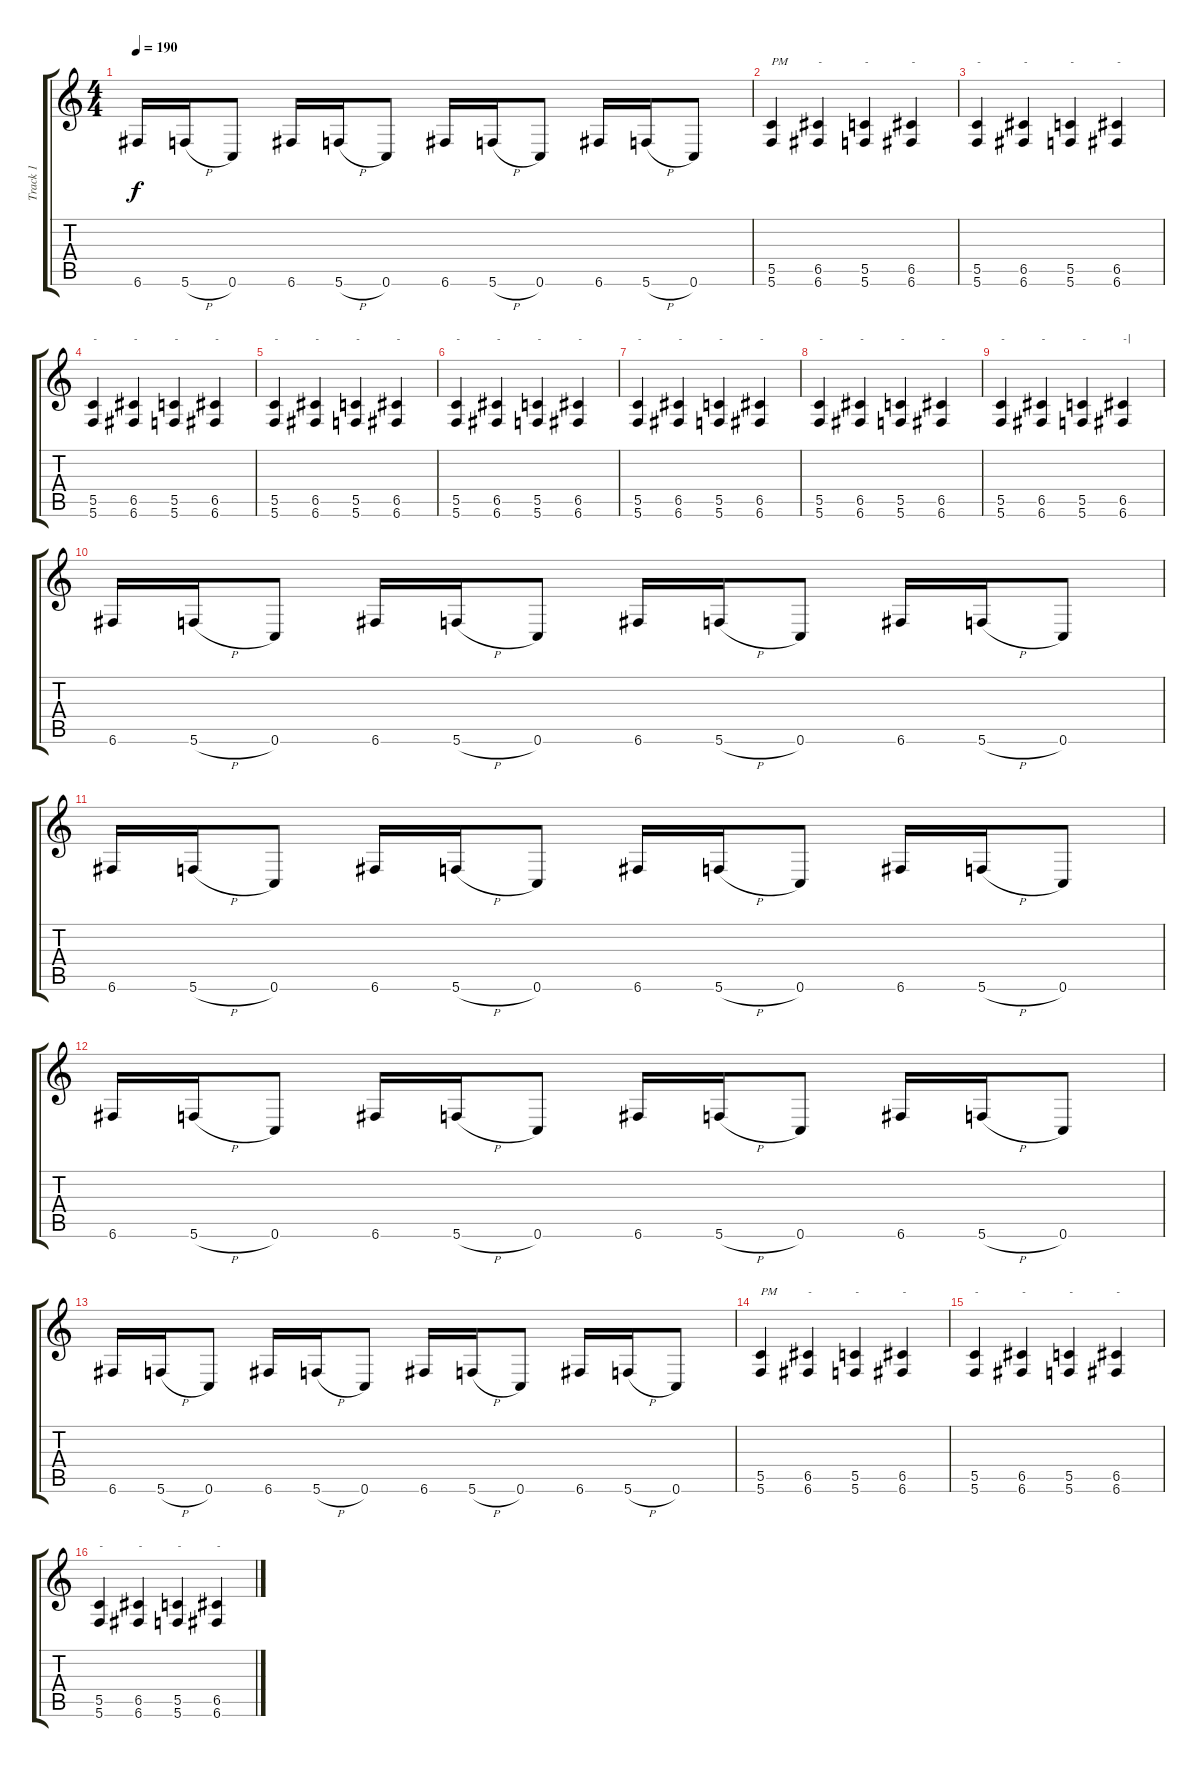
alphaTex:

\track ("Track 1" "Track 1") {instrument distortionguitar}
\staff {score tabs}
\tuning (D4 A3 F3 C3 G2 C2) {hide}
\ts (4 4)
\tempo 190
\clef g2
\ks c
6.6.16{dy f} 5.6{h}.16 0.6.8 6.6.16 5.6{h}.16 0.6.8 6.6.16 5.6{h}.16 0.6.8 6.6.16 5.6{h}.16 0.6.8 |
(5.5 5.6).4{txt "PM"} (6.5 6.6).4{txt "-"} (5.5 5.6).4{txt "-"} (6.5 6.6).4{txt "-"} |
(5.5 5.6).4{txt "-"} (6.5 6.6).4{txt "-"} (5.5 5.6).4{txt "-"} (6.5 6.6).4{txt "-"} |
(5.5 5.6).4{txt "-"} (6.5 6.6).4{txt "-"} (5.5 5.6).4{txt "-"} (6.5 6.6).4{txt "-"} |
(5.5 5.6).4{txt "-"} (6.5 6.6).4{txt "-"} (5.5 5.6).4{txt "-"} (6.5 6.6).4{txt "-"} |
(5.5 5.6).4{txt "-"} (6.5 6.6).4{txt "-"} (5.5 5.6).4{txt "-"} (6.5 6.6).4{txt "-"} |
(5.5 5.6).4{txt "-"} (6.5 6.6).4{txt "-"} (5.5 5.6).4{txt "-"} (6.5 6.6).4{txt "-"} |
(5.5 5.6).4{txt "-"} (6.5 6.6).4{txt "-"} (5.5 5.6).4{txt "-"} (6.5 6.6).4{txt "-"} |
(5.5 5.6).4{txt "-"} (6.5 6.6).4{txt "-"} (5.5 5.6).4{txt "-"} (6.5 6.6).4{txt "-|"} |
6.6.16 5.6{h}.16 0.6.8 6.6.16 5.6{h}.16 0.6.8 6.6.16 5.6{h}.16 0.6.8 6.6.16 5.6{h}.16 0.6.8 |
6.6.16 5.6{h}.16 0.6.8 6.6.16 5.6{h}.16 0.6.8 6.6.16 5.6{h}.16 0.6.8 6.6.16 5.6{h}.16 0.6.8 |
6.6.16 5.6{h}.16 0.6.8 6.6.16 5.6{h}.16 0.6.8 6.6.16 5.6{h}.16 0.6.8 6.6.16 5.6{h}.16 0.6.8 |
6.6.16 5.6{h}.16 0.6.8 6.6.16 5.6{h}.16 0.6.8 6.6.16 5.6{h}.16 0.6.8 6.6.16 5.6{h}.16 0.6.8 |
(5.5 5.6).4{txt "PM"} (6.5 6.6).4{txt "-"} (5.5 5.6).4{txt "-"} (6.5 6.6).4{txt "-"} |
(5.5 5.6).4{txt "-"} (6.5 6.6).4{txt "-"} (5.5 5.6).4{txt "-"} (6.5 6.6).4{txt "-"} |
(5.5 5.6).4{txt "-"} (6.5 6.6).4{txt "-"} (5.5 5.6).4{txt "-"} (6.5 6.6).4{txt "-"}
